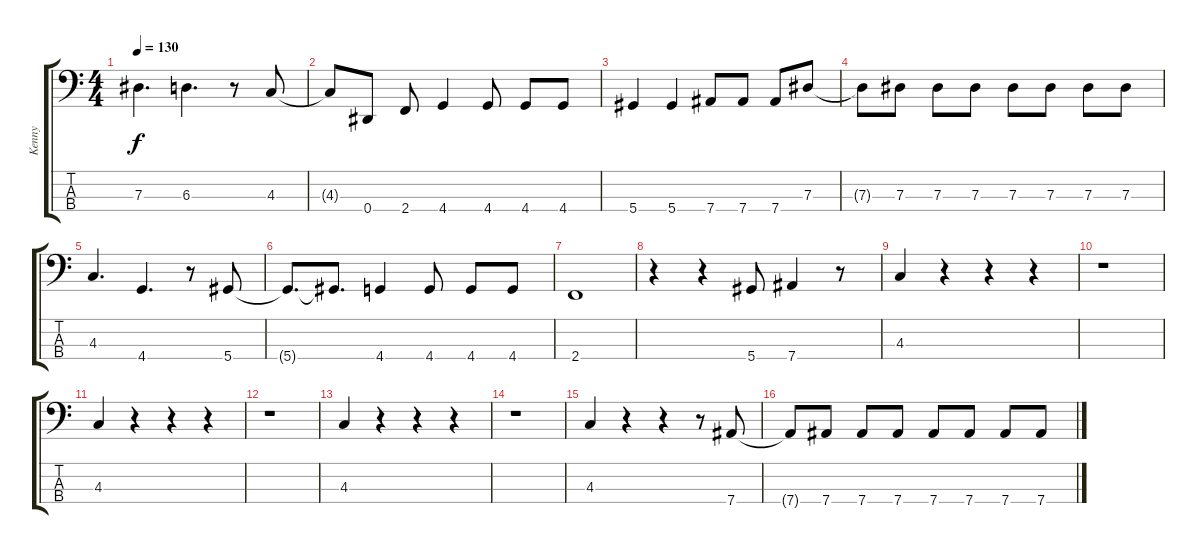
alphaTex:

\track ("Kenny" "Kenny") {instrument electricbasspick}
\staff {score tabs}
\tuning (Gb2 Db2 Ab1 Eb1) {hide}
\ts (4 4)
\tempo 130
\clef f4
\ks c
7.3.4{d dy f} 6.3.4{d} r.8 4.3.8 |
4.3{t}.8 0.4.8 2.4.8 4.4.4 4.4.8 4.4.8 4.4.8 |
5.4.4 5.4.4 7.4.8 7.4.8 7.4.8 7.3.8 |
7.3{t}.8 7.3.8 7.3.8 7.3.8 7.3.8 7.3.8 7.3.8 7.3.8 |
4.3.4{d} 4.4.4{d} r.8 5.4.8 |
5.4{t}.8{d} 5.4{t}.8{d} 4.4.4 4.4.8 4.4.8 4.4.8 |
2.4.1 |
r.4 r.4 5.4.8 7.4.4 r.8 |
4.3.4 r.4 r.4 r.4 |
r.1 |
4.3.4 r.4 r.4 r.4 |
r.1 |
4.3.4 r.4 r.4 r.4 |
r.1 |
4.3.4 r.4 r.4 r.8 7.4.8 |
7.4{t}.8 7.4.8 7.4.8 7.4.8 7.4.8 7.4.8 7.4.8 7.4.8
